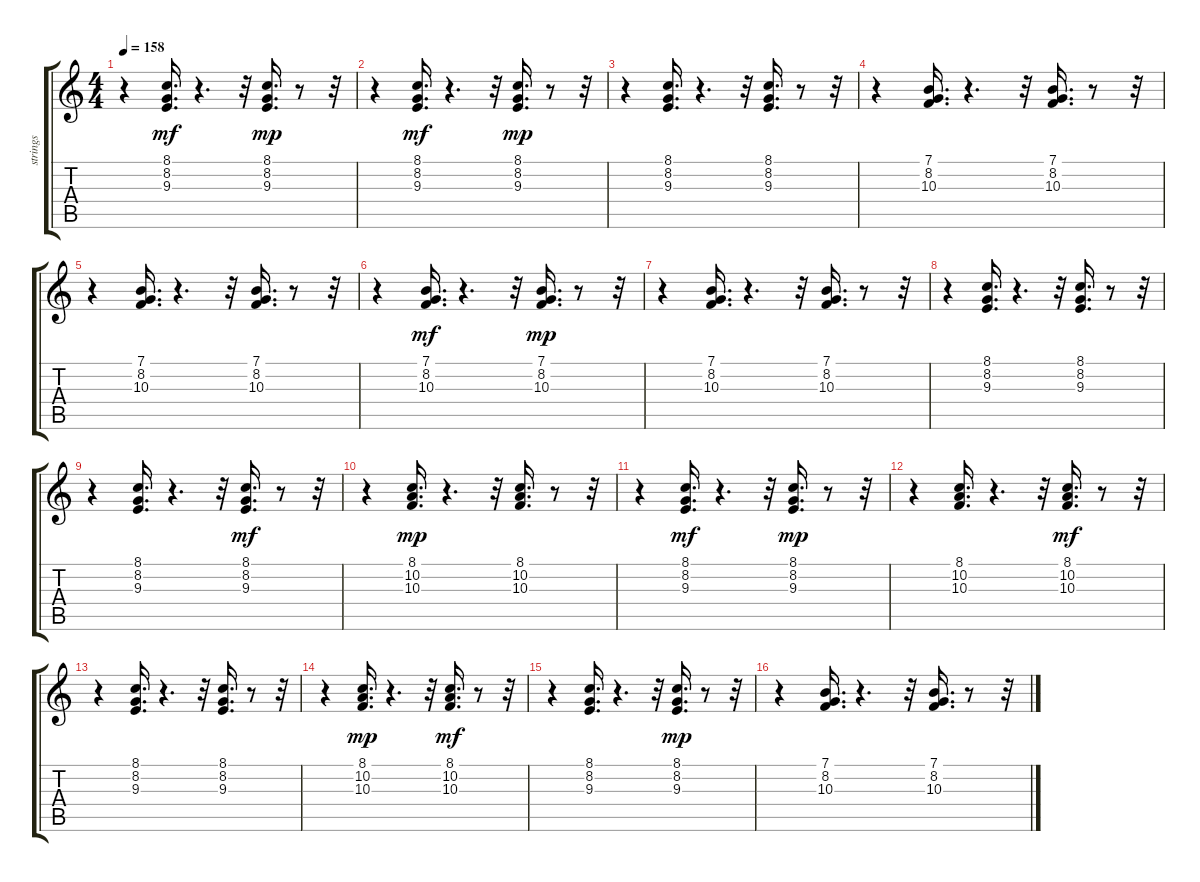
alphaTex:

\track ("strings" "strings") {instrument stringensemble1}
\staff {score tabs}
\tuning (E4 B3 G3 D3 A2 E2) {hide}
\ts (4 4)
\tempo 158
\clef g2
\ks c
r.4{dy mf} (8.1 8.2 9.3).16{d} r.4{d} r.32 (8.1 8.2 9.3).16{d dy mp} r.8 r.32 |
r.4 (8.1 8.2 9.3).16{d dy mf} r.4{d} r.32 (8.1 8.2 9.3).16{d dy mp} r.8 r.32 |
r.4 (8.1 8.2 9.3).16{d} r.4{d} r.32 (8.1 8.2 9.3).16{d} r.8 r.32 |
r.4 (7.1 8.2 10.3).16{d} r.4{d} r.32 (7.1 8.2 10.3).16{d} r.8 r.32 |
r.4 (7.1 8.2 10.3).16{d} r.4{d} r.32 (7.1 8.2 10.3).16{d} r.8 r.32 |
r.4 (7.1 8.2 10.3).16{d dy mf} r.4{d} r.32 (7.1 8.2 10.3).16{d dy mp} r.8 r.32 |
r.4 (7.1 8.2 10.3).16{d} r.4{d} r.32 (7.1 8.2 10.3).16{d} r.8 r.32 |
r.4 (8.1 8.2 9.3).16{d} r.4{d} r.32 (8.1 8.2 9.3).16{d} r.8 r.32 |
r.4 (8.1 8.2 9.3).16{d} r.4{d} r.32 (8.1 8.2 9.3).16{d dy mf} r.8 r.32 |
r.4 (8.1 10.2 10.3).16{d dy mp} r.4{d} r.32 (8.1 10.2 10.3).16{d} r.8 r.32 |
r.4 (8.1 8.2 9.3).16{d dy mf} r.4{d} r.32 (8.1 8.2 9.3).16{d dy mp} r.8 r.32 |
r.4 (8.1 10.2 10.3).16{d} r.4{d} r.32 (8.1 10.2 10.3).16{d dy mf} r.8 r.32 |
r.4 (8.1 8.2 9.3).16{d} r.4{d} r.32 (8.1 8.2 9.3).16{d} r.8 r.32 |
r.4 (8.1 10.2 10.3).16{d dy mp} r.4{d} r.32 (8.1 10.2 10.3).16{d dy mf} r.8 r.32 |
r.4 (8.1 8.2 9.3).16{d} r.4{d} r.32 (8.1 8.2 9.3).16{d dy mp} r.8 r.32 |
r.4 (7.1 8.2 10.3).16{d} r.4{d} r.32 (7.1 8.2 10.3).16{d} r.8 r.32
